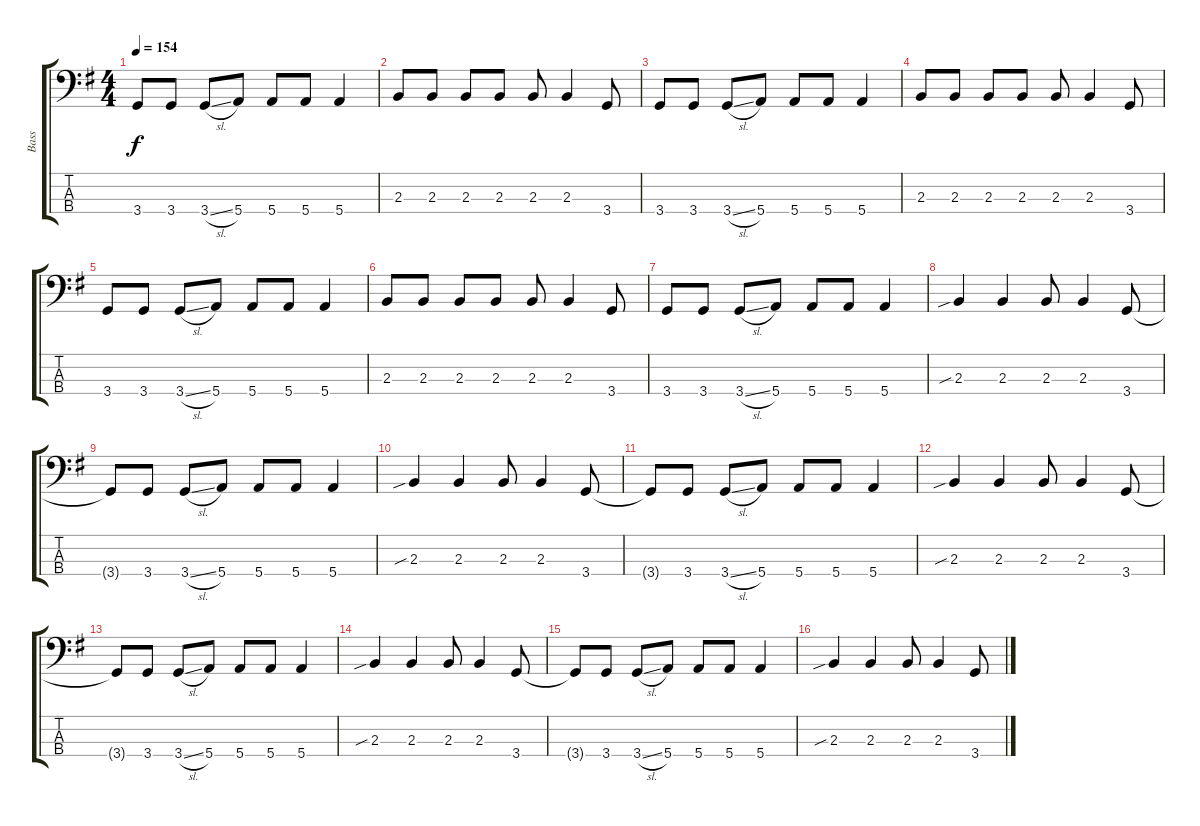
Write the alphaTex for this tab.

\track ("Bass" "Bass") {instrument electricbassfinger}
\staff {score tabs}
\tuning (G2 D2 A1 E1) {hide}
\ts (4 4)
\tempo 154
\clef f4
\ks g
3.4.8{dy f} 3.4.8 3.4{sl}.8 5.4.8 5.4.8 5.4.8 5.4.4 |
2.3.8 2.3.8 2.3.8 2.3.8 2.3.8 2.3.4 3.4.8 |
3.4.8 3.4.8 3.4{sl}.8 5.4.8 5.4.8 5.4.8 5.4.4 |
2.3.8 2.3.8 2.3.8 2.3.8 2.3.8 2.3.4 3.4.8 |
3.4.8 3.4.8 3.4{sl}.8 5.4.8 5.4.8 5.4.8 5.4.4 |
2.3.8 2.3.8 2.3.8 2.3.8 2.3.8 2.3.4 3.4.8 |
3.4.8 3.4.8 3.4{sl}.8 5.4.8 5.4.8 5.4.8 5.4.4 |
2.3{sib}.4 2.3.4 2.3.8 2.3.4 3.4.8 |
3.4{t}.8 3.4.8 3.4{sl}.8 5.4.8 5.4.8 5.4.8 5.4.4 |
2.3{sib}.4 2.3.4 2.3.8 2.3.4 3.4.8 |
3.4{t}.8 3.4.8 3.4{sl}.8 5.4.8 5.4.8 5.4.8 5.4.4 |
2.3{sib}.4 2.3.4 2.3.8 2.3.4 3.4.8 |
3.4{t}.8 3.4.8 3.4{sl}.8 5.4.8 5.4.8 5.4.8 5.4.4 |
2.3{sib}.4 2.3.4 2.3.8 2.3.4 3.4.8 |
3.4{t}.8 3.4.8 3.4{sl}.8 5.4.8 5.4.8 5.4.8 5.4.4 |
2.3{sib}.4 2.3.4 2.3.8 2.3.4 3.4.8
